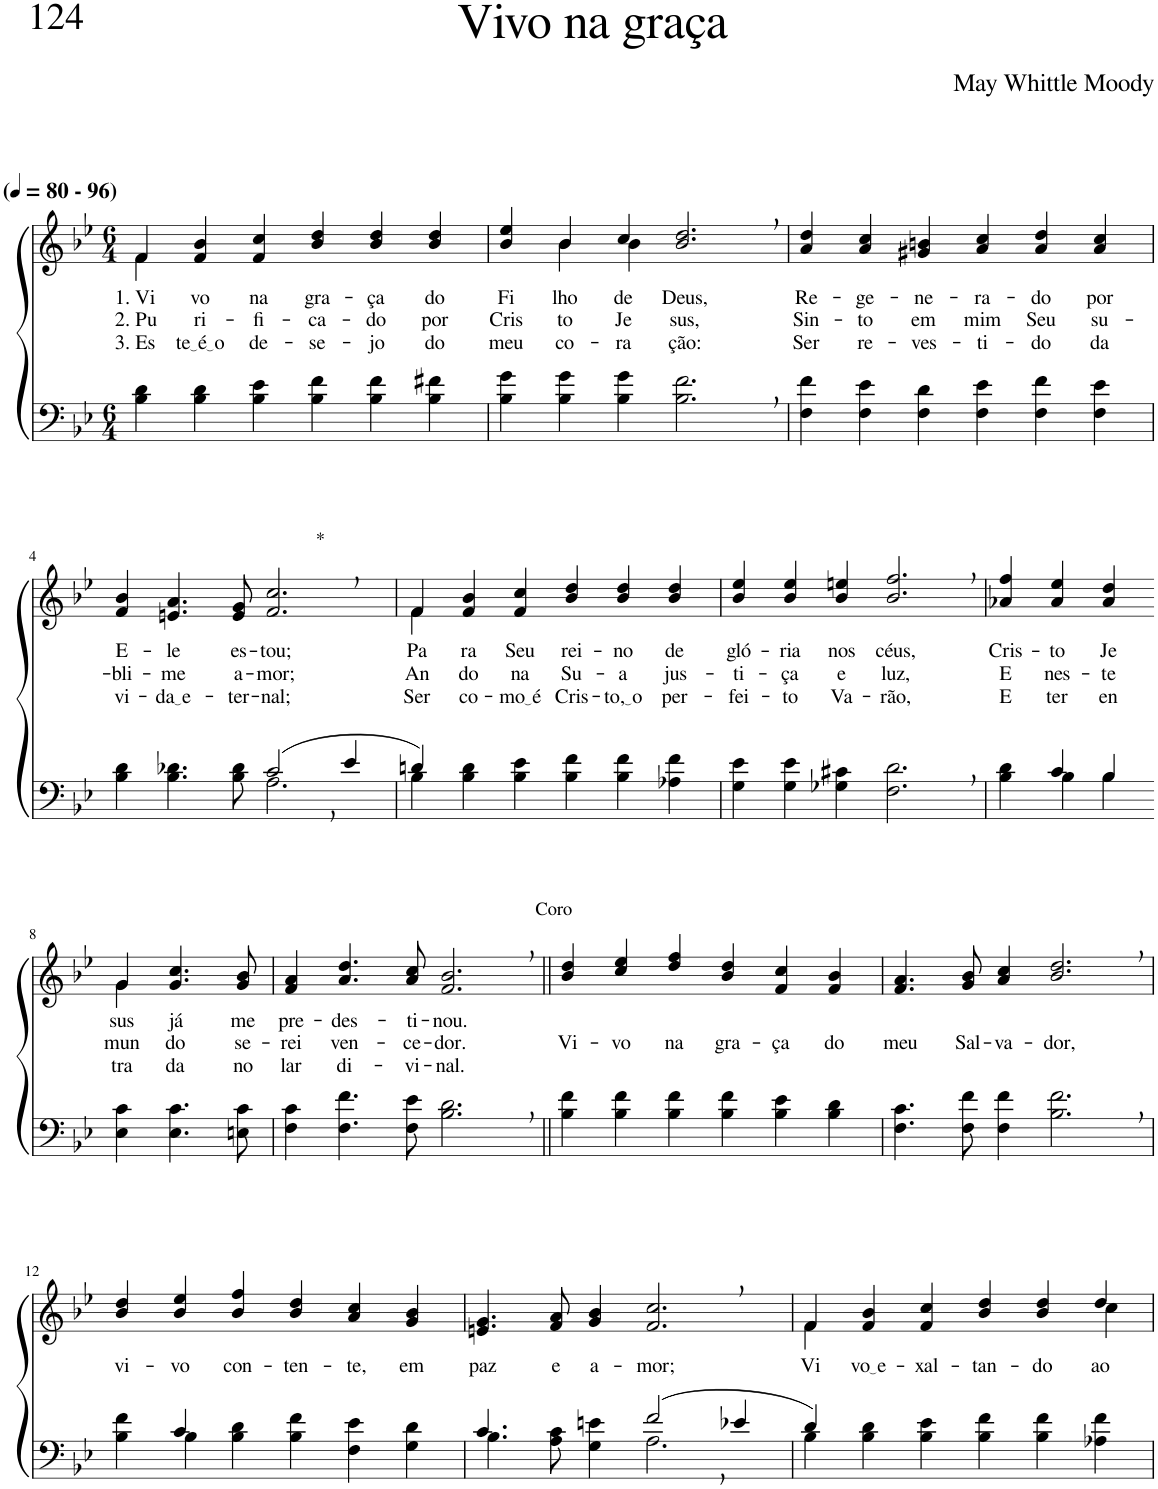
**kern	**kern	**text	**text	**text
*part2	*part1	*part1	*part1	*part1
*staff2	*staff1	*staff1	*staff1	*staff1
*I"Parte III e IV	*I"Parte I e II	*	*	*
*clefF4	*clefG2	*	*	*
*Trd2c3	*Trd2c3	*	*	*
*k[b-e-]	*k[b-e-]	*	*	*
*M6/4	*M6/4	*	*	*
*MM80	*MM80	*	*	*
=1	=1	=1	=1	=1
*	*^	*	*	*
!	!LO:TX:a:B:t=(	!	!	!	!
!	!LO:TX:a:B:t=- 96)	!	!	!	!
!	!	!	!LO:LY:b	!LO:LY:b	!LO:LY:b
4B-\ 4d\	4f/	4f\	1. Vi-	2. Pu-	3. Es-
!	!	!	!LO:LY:b	!LO:LY:b	!LO:LY:b
4B-\ 4d\	4f/ 4b-/	1ryy	-vo	-ri-	te é o
!	!	!	!LO:LY:b	!LO:LY:b	!LO:LY:b
4B-\ 4e-\	4f/ 4cc/	.	na	-fi-	de-
!	!	!	!LO:LY:b	!LO:LY:b	!LO:LY:b
4B-\ 4f\	4b-/ 4dd/	.	gra-	-ca-	-se-
!	!	!	!LO:LY:b	!LO:LY:b	!LO:LY:b
4B-\ 4f\	4b-/ 4dd/	.	-ça	-do	-jo
!	!	!	!LO:LY:b	!LO:LY:b	!LO:LY:b
4B-\ 4f#X\	4b-/ 4dd/	4ryy	do	por	do
=2	=2	=2	=2	=2	=2
!	!	!	!LO:LY:b	!LO:LY:b	!LO:LY:b
4B-\ 4g\	4b-/ 4ee-/	4ryy	Fi-	Cris-	meu
!	!	!	!LO:LY:b	!LO:LY:b	!LO:LY:b
4B-\ 4g\	4b-/	4b-\	-lho	-to	co-
!	!	!	!LO:LY:b	!LO:LY:b	!LO:LY:b
4B-\ 4g\	4cc/	4b-\	de	Je-	-ra-
!	!	!	!LO:LY:b	!LO:LY:b	!LO:LY:b
2.B-\, 2.f\,	2.b-/, 2.dd/,	2.ryy	Deus,	-sus,	-ção:
=3	=3	=3	=3	=3	=3
!	!	!	!LO:LY:b	!LO:LY:b	!LO:LY:b
*	*v	*v	*	*	*
4F\ 4f\	4a/ 4dd/	Re-	Sin-	Ser
!	!	!LO:LY:b	!LO:LY:b	!LO:LY:b
4F\ 4e-\	4a/ 4cc/	-ge-	-to	re-
!	!	!LO:LY:b	!LO:LY:b	!LO:LY:b
4F\ 4d\	4g#X/ 4bn/	-ne-	em	-ves-
!	!	!LO:LY:b	!LO:LY:b	!LO:LY:b
4F\ 4e-\	4a/ 4cc/	-ra-	mim	-ti-
!	!	!LO:LY:b	!LO:LY:b	!LO:LY:b
4F\ 4f\	4a/ 4dd/	-do	Seu	-do
!	!	!LO:LY:b	!LO:LY:b	!LO:LY:b
4F\ 4e-\	4a/ 4cc/	por	su-	da
!!LO:LB:g=z
=4	=4	=4	=4	=4
*^	*	*	*	*
!	!	!	!LO:LY:b	!LO:LY:b	!LO:LY:b
2.ryy	4B-\ 4d\	4f/ 4b-/	E-	-bli-	vi-
!	!	!	!LO:LY:b	!LO:LY:b	!LO:LY:b
.	4.B-\ 4.d-X\	4.en/ 4.a/	-le	-me	da e
!	!	!	!LO:LY:b	!LO:LY:b	!LO:LY:b
.	8B-\ 8d-\	8e/ 8g/	es-	a-	-ter-
!	!	!LO:TX:a:t=*	!	!	!
!	!	!	!LO:LY:b	!LO:LY:b	!LO:LY:b
(2c,/	2.A\	2.f/, 2.cc/,	-tou;	-mor;	-nal;
4e-/	.	.	.	.	.
=5	=5	=5	=5	=5	=5
*	*	*^	*	*	*
!	!	!	!	!LO:LY:b	!LO:LY:b	!LO:LY:b
4dn/)	4B-\	4f/	4f\	Pa-	An-	Ser
!	!	!	!	!LO:LY:b	!LO:LY:b	!LO:LY:b
1ryy	4B-\ 4d\	4f/ 4b-/	1ryy	-ra	-do	co-
!	!	!	!	!LO:LY:b	!LO:LY:b	!LO:LY:b
.	4B-\ 4e-\	4f/ 4cc/	.	Seu	na	mo é
!	!	!	!	!LO:LY:b	!LO:LY:b	!LO:LY:b
.	4B-\ 4f\	4b-/ 4dd/	.	rei-	Su-	Cris-
!	!	!	!	!LO:LY:b	!LO:LY:b	!LO:LY:b
.	4B-\ 4f\	4b-/ 4dd/	.	-no	-a	to, o
!	!	!	!	!LO:LY:b	!LO:LY:b	!LO:LY:b
4ryy	4A-X\ 4f\	4b-/ 4dd/	4ryy	de	jus-	per-
=6	=6	=6	=6	=6	=6	=6
!	!	!	!	!LO:LY:b	!LO:LY:b	!LO:LY:b
*v	*v	*	*	*	*	*
*	*v	*v	*	*	*
4G\ 4e-\	4b-/ 4ee-/	gló-	-ti-	-fei-
!	!	!LO:LY:b	!LO:LY:b	!LO:LY:b
4G\ 4e-\	4b-/ 4ee-/	-ria	-ça	-to
!	!	!LO:LY:b	!LO:LY:b	!LO:LY:b
4G-X\ 4c#X\	4b-/ 4een/	nos	e	Va-
!	!	!LO:LY:b	!LO:LY:b	!LO:LY:b
2.F\, 2.d\,	2.b-/, 2.ff/,	céus,	luz,	-rão,
=7	=7	=7	=7	=7
*^	*	*	*	*
!	!	!	!LO:LY:b	!LO:LY:b	!LO:LY:b
4ryy	4B-\ 4d\	4a-X/ 4ff/	Cris-	E	E
!	!	!	!LO:LY:b	!LO:LY:b	!LO:LY:b
4c/	4B-\	4a-/ 4ee-/	-to	nes-	ter
!	!	!	!LO:LY:b	!LO:LY:b	!LO:LY:b
4B-/	4B-\	4a-/ 4dd/	Je-	-te	en-
!!LO:LB:g=z
=8-	=8-	=8-	=8-	=8-	=8-
*	*	*^	*	*	*
!	!	!	!	!LO:LY:b	!LO:LY:b	!LO:LY:b
*v	*v	*	*	*	*	*
4E-\ 4c\	4g/	4g\	-sus	mun-	-tra-
!	!	!	!LO:LY:b	!LO:LY:b	!LO:LY:b
4.E-\ 4.c\	4.g/ 4.cc/	2ryy	já	-do	da
!	!	!	!LO:LY:b	!LO:LY:b	!LO:LY:b
8En\ 8c\	8g/ 8b-/	.	me	se-	no
*	*v	*v	*	*	*
=9	=9	=9	=9	=9
!	!	!LO:LY:b	!LO:LY:b	!LO:LY:b
4F\ 4c\	4f/ 4a/	pre-	-rei	lar
!	!	!LO:LY:b	!LO:LY:b	!LO:LY:b
4.F\ 4.f\	4.a/ 4.dd/	-des-	ven-	di-
!	!	!LO:LY:b	!LO:LY:b	!LO:LY:b
8F\ 8e-\	8a/ 8cc/	-ti-	-ce-	-vi-
!	!LO:TX:a:t=Coro	!	!	!
!	!	!LO:LY:b	!LO:LY:b	!LO:LY:b
2.B-\, 2.d\,	2.f/, 2.b-/,	-nou.	-dor.	-nal.
=10||	=10||	=10||	=10||	=10||
!	!	!	!LO:LY:b	!
4B-\ 4f\	4b-/ 4dd/	.	Vi-	.
!	!	!	!LO:LY:b	!
4B-\ 4f\	4cc/ 4ee-/	.	-vo	.
!	!	!	!LO:LY:b	!
4B-\ 4f\	4dd/ 4ff/	.	na	.
!	!	!	!LO:LY:b	!
4B-\ 4f\	4b-/ 4dd/	.	gra-	.
!	!	!	!LO:LY:b	!
4B-\ 4e-\	4f/ 4cc/	.	-ça	.
!	!	!	!LO:LY:b	!
4B-\ 4d\	4f/ 4b-/	.	do	.
=11	=11	=11	=11	=11
!	!	!	!LO:LY:b	!
4.F\ 4.c\	4.f/ 4.a/	.	meu	.
!	!	!	!LO:LY:b	!
8F\ 8f\	8g/ 8b-/	.	Sal-	.
!	!	!	!LO:LY:b	!
4F\ 4f\	4a/ 4cc/	.	-va-	.
!	!	!	!LO:LY:b	!
2.B-\, 2.f\,	2.b-/, 2.dd/,	.	-dor,	.
!!LO:LB:g=z
=12	=12	=12	=12	=12
*^	*	*	*	*
!	!	!	!LO:LY:b	!	!
4ryy	4B-\ 4f\	4b-/ 4dd/	vi-	.	.
!	!	!	!LO:LY:b	!	!
4c/	4B-\	4b-/ 4ee-/	-vo	.	.
!	!	!	!LO:LY:b	!	!
1ryy	4B-\ 4d\	4b-/ 4ff/	con-	.	.
!	!	!	!LO:LY:b	!	!
.	4B-\ 4f\	4b-/ 4dd/	-ten-	.	.
!	!	!	!LO:LY:b	!	!
.	4F\ 4e-\	4a/ 4cc/	-te,	.	.
!	!	!	!LO:LY:b	!	!
.	4G\ 4d\	4g/ 4b-/	em	.	.
=13	=13	=13	=13	=13	=13
!	!	!	!LO:LY:b	!	!
4.c/	4.B-\	4.en/ 4.g/	paz	.	.
!	!	!	!LO:LY:b	!	!
8ryy	8A\ 8c\	8f/ 8a/	e	.	.
!	!	!	!LO:LY:b	!	!
4ryy	4G\ 4en\	4g/ 4b-/	a-	.	.
!	!	!	!LO:LY:b	!	!
(2f,/	2.A\	2.f/, 2.cc/,	-mor;	.	.
4e-X/	.	.	.	.	.
=14	=14	=14	=14	=14	=14
*	*	*^	*	*	*
!	!	!	!	!LO:LY:b	!	!
4d/)	4B-\	4f/	4f\	Vi-	.	.
!	!	!	!	!LO:LY:b	!	!
1ryy	4B-\ 4d\	4f/ 4b-/	1ryy	vo e	.	.
!	!	!	!	!LO:LY:b	!	!
.	4B-\ 4e-\	4f/ 4cc/	.	-xal-	.	.
!	!	!	!	!LO:LY:b	!	!
.	4B-\ 4f\	4b-/ 4dd/	.	-tan-	.	.
!	!	!	!	!LO:LY:b	!	!
.	4B-\ 4f\	4b-/ 4dd/	.	-do	.	.
!	!	!	!	!LO:LY:b	!	!
4ryy	4A-X\ 4f\	4dd/	4cc\	ao	.	.
*v	*v	*	*	*	*	*
*	*v	*v	*	*	*
=	=	=	=	=
*-	*-	*-	*-	*-
